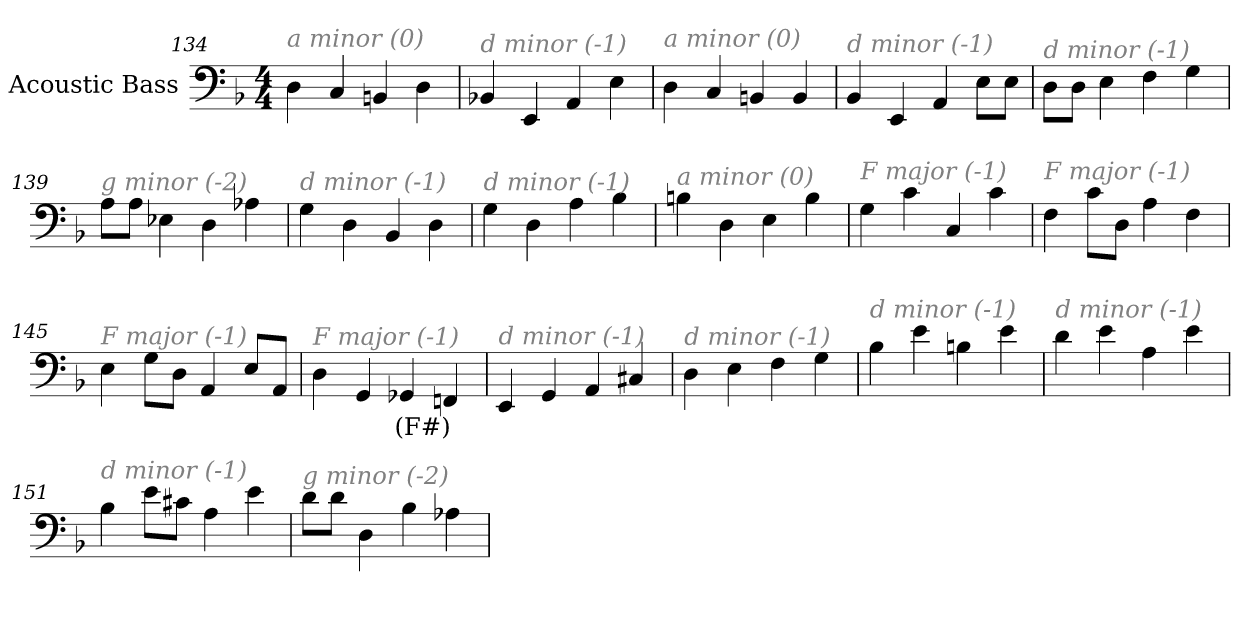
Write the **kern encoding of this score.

**kern	**text
*part1	*part1
*staff1	*staff1
*I"Acoustic Bass	*
*clefF4	*
*ITrd7c12	*
*k[b-]	*
*F:	*
*M4/4	*
=134	=134
!LO:TX:i:color=#808080:t=a minor (0)	!
4DD	.
4CC	.
4BBBn	.
4DD	.
=135	=135
!LO:TX:i:color=#808080:t=d minor (-1)	!
4BBB-X	.
4EEE	.
4AAA	.
4EE	.
=136	=136
!LO:TX:i:color=#808080:t=a minor (0)	!
4DD	.
4CC	.
4BBBn	.
4BBB	.
=137	=137
!LO:TX:i:color=#808080:t=d minor (-1)	!
4BBB-	.
4EEE	.
4AAA	.
8EEL	.
8EEJ	.
=138	=138
!LO:TX:i:color=#808080:t=d minor (-1)	!
8DDL	.
8DDJ	.
4EE	.
4FF	.
4GG	.
=139	=139
!LO:TX:i:color=#808080:t=g minor (-2)	!
8AAL	.
8AAJ	.
4EE-X	.
4DD	.
4AA-X	.
=140	=140
!LO:TX:i:color=#808080:t=d minor (-1)	!
4GG	.
4DD	.
4BBB-	.
4DD	.
=141	=141
!LO:TX:i:color=#808080:t=d minor (-1)	!
4GG	.
4DD	.
4AA	.
4BB-	.
=142	=142
!LO:TX:i:color=#808080:t=a minor (0)	!
4BBn	.
4DD	.
4EE	.
4BB	.
=143	=143
!LO:TX:i:color=#808080:t=F major (-1)	!
4GG	.
4C	.
4CC	.
4C	.
=144	=144
!LO:TX:i:color=#808080:t=F major (-1)	!
4FF	.
8CL	.
8DDJ	.
4AA	.
4FF	.
=145	=145
!LO:TX:i:color=#808080:t=F major (-1)	!
4EE	.
8GGL	.
8DDJ	.
4AAA	.
8EEL	.
8AAAJ	.
=146	=146
!LO:TX:i:color=#808080:t=F major (-1)	!
4DD	.
4GGG	.
4GGG-Xi	(F#)
4FFFn	.
=147	=147
!LO:TX:i:color=#808080:t=d minor (-1)	!
4EEE	.
4GGG	.
4AAA	.
4CC#X	.
=148	=148
!LO:TX:i:color=#808080:t=d minor (-1)	!
4DD	.
4EE	.
4FF	.
4GG	.
=149	=149
!LO:TX:i:color=#808080:t=d minor (-1)	!
4BB-	.
4E	.
4BBn	.
4E	.
=150	=150
!LO:TX:i:color=#808080:t=d minor (-1)	!
4D	.
4E	.
4AA	.
4E	.
=151	=151
!LO:TX:i:color=#808080:t=d minor (-1)	!
4BB-	.
8EL	.
8C#XJ	.
4AA	.
4E	.
=152	=152
!LO:TX:i:color=#808080:t=g minor (-2)	!
8DL	.
8DJ	.
4DD	.
4BB-	.
4AA-X	.
=	=
*-	*-
